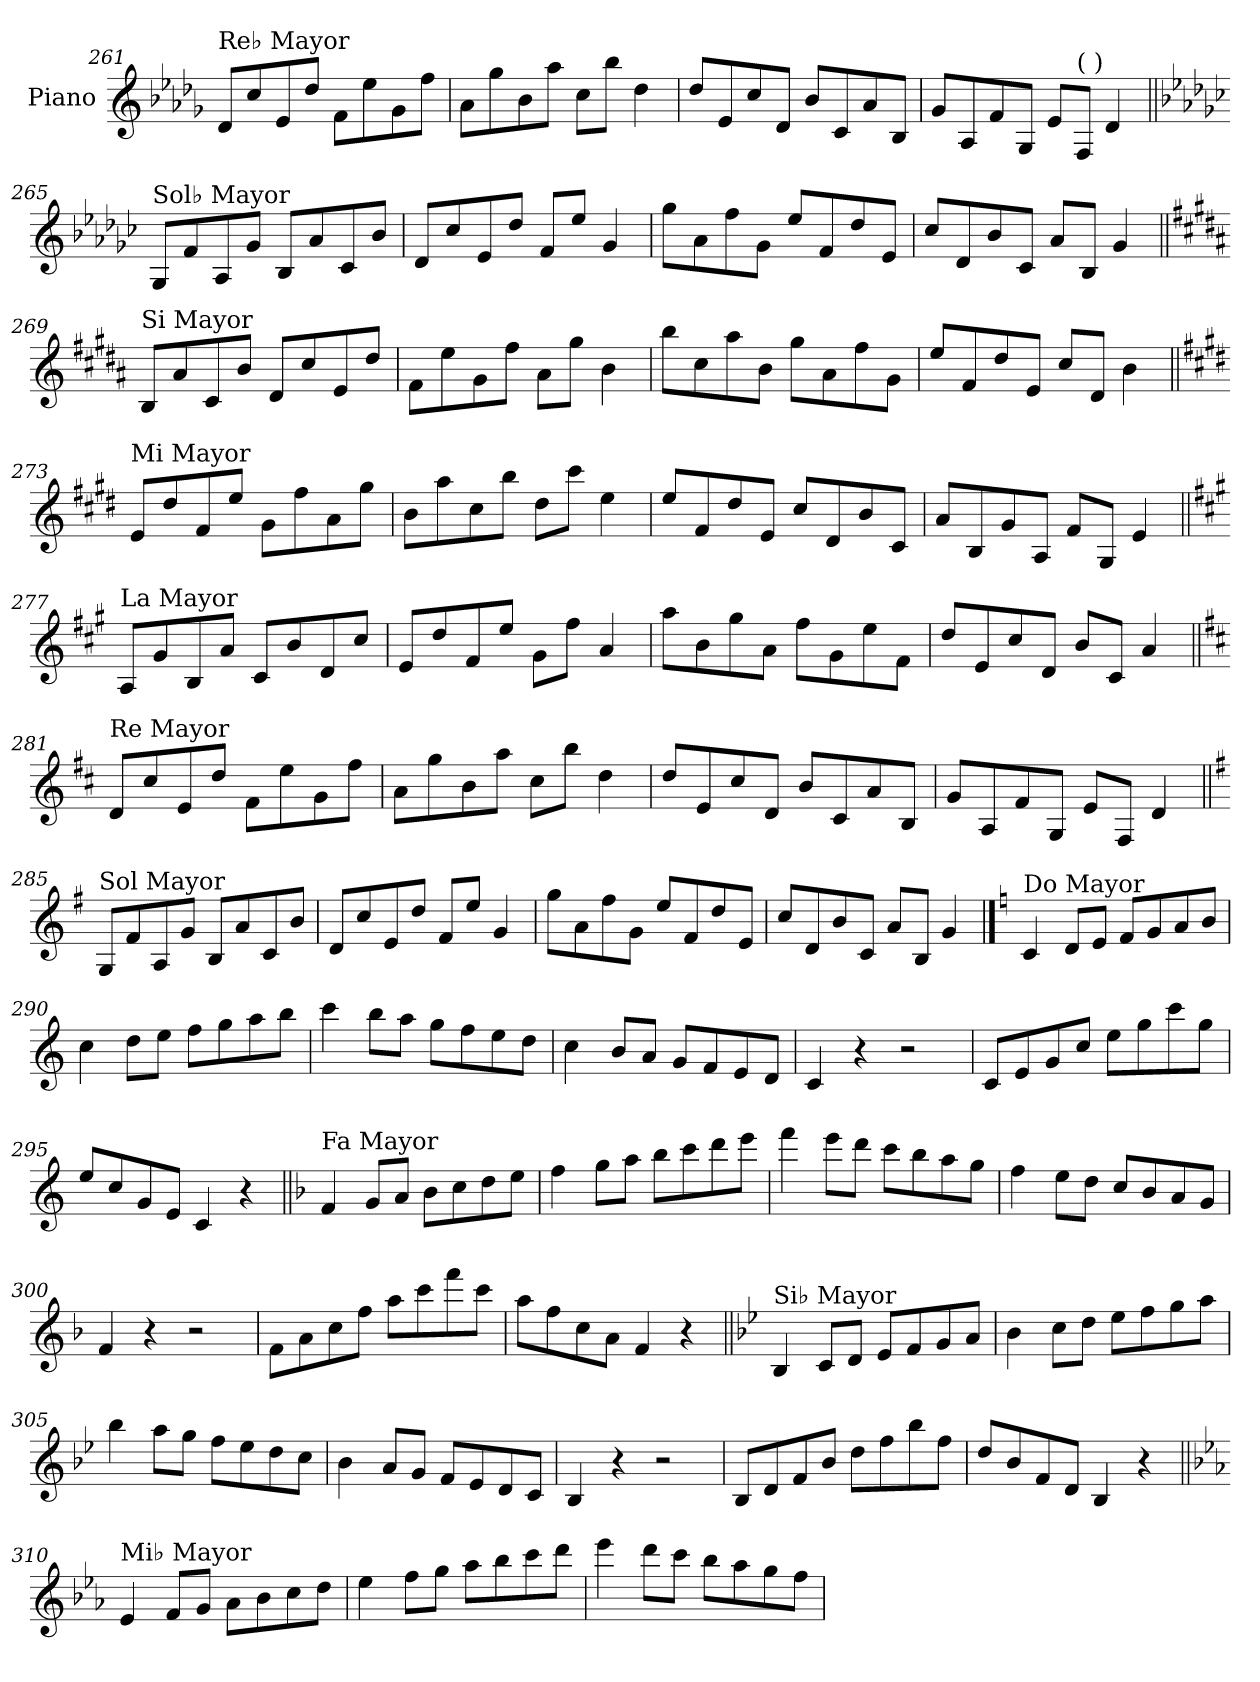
**kern
*part1
*staff1
*I"Piano
*I'Pno.
!!LO:LB:g=z
*clefG2
*k[b-e-a-d-g-]
=261
!LO:TX:a:t=Re♭ Mayor
8d-/L
8cc/
8e-/
8dd-/J
8f\L
8ee-\
8g-\
8ff\J
=262
8a-\L
8gg-\
8b-\
8aa-\J
8cc\L
8bb-\J
4dd-\
=263
8dd-/L
8e-/
8cc/
8d-/J
8b-/L
8c/
8a-/
8B-/J
=264
8g-/L
8A-/
8f/
8G-/J
8e-/L
!LO:TX:a:t=(    )
8F/J
4d-/
!!LO:LB:g=z
=265||
*k[b-e-a-d-g-c-]
!LO:TX:a:t=Sol♭ Mayor
8G-/L
8f/
8A-/
8g-/J
8B-/L
8a-/
8c-/
8b-/J
=266
8d-/L
8cc-/
8e-/
8dd-/J
8f/L
8ee-/J
4g-/
=267
8gg-\L
8a-\
8ff\
8g-\J
8ee-/L
8f/
8dd-/
8e-/J
=268
8cc-/L
8d-/
8b-/
8c-/J
8a-/L
8B-/J
4g-/
!!LO:LB:g=z
=269||
*k[f#c#g#d#a#]
!LO:TX:a:t=Si Mayor
8B/L
8a#/
8c#/
8b/J
8d#/L
8cc#/
8e/
8dd#/J
=270
8f#\L
8ee\
8g#\
8ff#\J
8a#\L
8gg#\J
4b\
=271
8bb\L
8cc#\
8aa#\
8b\J
8gg#\L
8a#\
8ff#\
8g#\J
=272
8ee/L
8f#/
8dd#/
8e/J
8cc#/L
8d#/J
4b\
!!LO:LB:g=z
=273||
*k[f#c#g#d#]
!LO:TX:a:t=Mi Mayor
8e/L
8dd#/
8f#/
8ee/J
8g#\L
8ff#\
8a\
8gg#\J
=274
8b\L
8aa\
8cc#\
8bb\J
8dd#\L
8ccc#\J
4ee\
=275
8ee/L
8f#/
8dd#/
8e/J
8cc#/L
8d#/
8b/
8c#/J
=276
8a/L
8B/
8g#/
8A/J
8f#/L
8G#/J
4e/
!!LO:LB:g=z
=277||
*k[f#c#g#]
!LO:TX:a:t=La Mayor
8A/L
8g#/
8B/
8a/J
8c#/L
8b/
8d/
8cc#/J
=278
8e/L
8dd/
8f#/
8ee/J
8g#\L
8ff#\J
4a/
=279
8aa\L
8b\
8gg#\
8a\J
8ff#\L
8g#\
8ee\
8f#\J
=280
8dd/L
8e/
8cc#/
8d/J
8b/L
8c#/J
4a/
!!LO:LB:g=z
=281||
*k[f#c#]
!LO:TX:a:t=Re Mayor
8d/L
8cc#/
8e/
8dd/J
8f#\L
8ee\
8g\
8ff#\J
=282
8a\L
8gg\
8b\
8aa\J
8cc#\L
8bb\J
4dd\
=283
8dd/L
8e/
8cc#/
8d/J
8b/L
8c#/
8a/
8B/J
=284
8g/L
8A/
8f#/
8G/J
8e/L
8F#/J
4d/
!!LO:LB:g=z
=285||
*k[f#]
!LO:TX:a:t=Sol Mayor
8G/L
8f#/
8A/
8g/J
8B/L
8a/
8c/
8b/J
=286
8d/L
8cc/
8e/
8dd/J
8f#/L
8ee/J
4g/
=287
8gg\L
8a\
8ff#\
8g\J
8ee/L
8f#/
8dd/
8e/J
=288
8cc/L
8d/
8b/
8c/J
8a/L
8B/J
4g/
!!LO:PB:g=z
==289
*k[]
!LO:TX:a:t=Do Mayor
4c/
8d/L
8e/J
8f/L
8g/
8a/
8b/J
=290
4cc\
8dd\L
8ee\J
8ff\L
8gg\
8aa\
8bb\J
=291
4ccc\
8bb\L
8aa\J
8gg\L
8ff\
8ee\
8dd\J
=292
4cc\
8b/L
8a/J
8g/L
8f/
8e/
8d/J
=293
4c/
4r
2r
=294
8c/L
8e/
8g/
8cc/J
8ee\L
8gg\
8ccc\
8gg\J
=295
8ee/L
8cc/
8g/
8e/J
4c/
4r
!!LO:LB:g=z
=296||
*k[b-]
!LO:TX:a:t=Fa Mayor
4f/
8g/L
8a/J
8b-\L
8cc\
8dd\
8ee\J
=297
4ff\
8gg\L
8aa\J
8bb-\L
8ccc\
8ddd\
8eee\J
=298
4fff\
8eee\L
8ddd\J
8ccc\L
8bb-\
8aa\
8gg\J
=299
4ff\
8ee\L
8dd\J
8cc/L
8b-/
8a/
8g/J
=300
4f/
4r
2r
=301
8f\L
8a\
8cc\
8ff\J
8aa\L
8ccc\
8fff\
8ccc\J
=302
8aa\L
8ff\
8cc\
8a\J
4f/
4r
!!LO:LB:g=z
=303||
*k[b-e-]
!LO:TX:a:t=Si♭ Mayor
4B-/
8c/L
8d/J
8e-/L
8f/
8g/
8a/J
=304
4b-\
8cc\L
8dd\J
8ee-\L
8ff\
8gg\
8aa\J
=305
4bb-\
8aa\L
8gg\J
8ff\L
8ee-\
8dd\
8cc\J
=306
4b-\
8a/L
8g/J
8f/L
8e-/
8d/
8c/J
=307
4B-/
4r
2r
=308
8B-/L
8d/
8f/
8b-/J
8dd\L
8ff\
8bb-\
8ff\J
=309
8dd/L
8b-/
8f/
8d/J
4B-/
4r
!!LO:LB:g=z
=310||
*k[b-e-a-]
!LO:TX:a:t=Mi♭ Mayor
4e-/
8f/L
8g/J
8a-\L
8b-\
8cc\
8dd\J
=311
4ee-\
8ff\L
8gg\J
8aa-\L
8bb-\
8ccc\
8ddd\J
=312
4eee-\
8ddd\L
8ccc\J
8bb-\L
8aa-\
8gg\
8ff\J
=
*-
